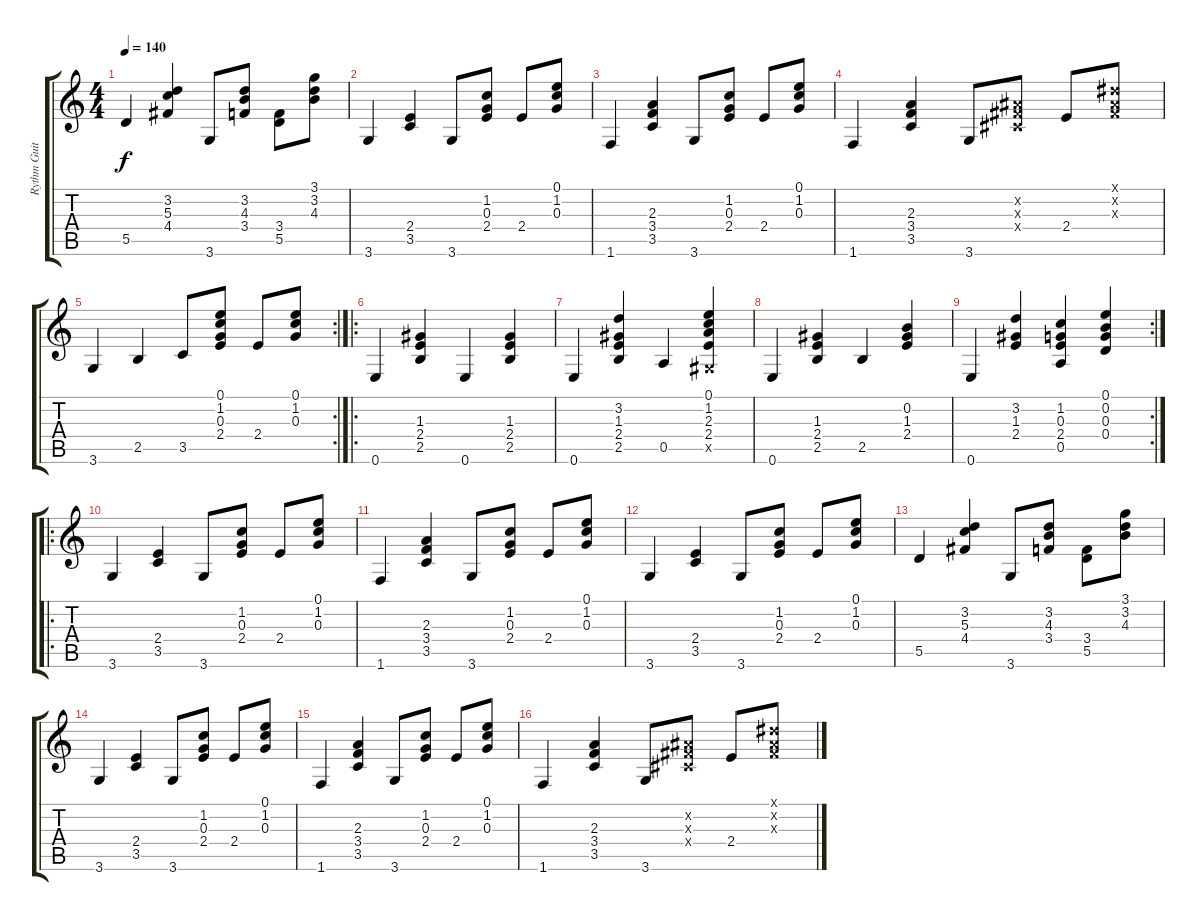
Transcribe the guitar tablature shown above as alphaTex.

\track ("Rythm Guitar" "Rythm Guit") {instrument acousticguitarsteel}
\staff {score tabs}
\tuning (E4 B3 G3 D3 A2 E2) {hide}
\ts (4 4)
\tempo 140
\clef g2
\ks c
5.5.4{dy f} (3.2 5.3 4.4).4 3.6.8 (3.2 4.3 3.4).8 (3.4 5.5).8 (3.1 3.2 4.3).8 |
3.6.4 (2.4 3.5).4 3.6.8 (1.2 0.3 2.4).8 2.4.8 (0.1 1.2 0.3).8 |
1.6.4 (2.3 3.4 3.5).4 3.6.8 (1.2 0.3 2.4).8 2.4.8 (0.1 1.2 0.3).8 |
1.6.4 (2.3 3.4 3.5).4 3.6.8 (-1.2{x} -1.3{x} -1.4{x}).8 2.4.8 (-1.1{x} -1.2{x} -1.3{x}).8 |
\rc 2
3.6.4 2.5.4 3.5.8 (0.1 1.2 0.3 2.4).8 2.4.8 (0.1 1.2 0.3).8 |
\ro
0.6.4 (1.3 2.4 2.5).4 0.6.4 (1.3 2.4 2.5).4 |
0.6.4 (3.2 1.3 2.4 2.5).4 0.5.4 (0.1 1.2 2.3 2.4 -1.5{x}).4 |
0.6.4 (1.3 2.4 2.5).4 2.5.4 (0.2 1.3 2.4).4 |
\rc 2
0.6.4 (3.2 1.3 2.4).4 (1.2 0.3 2.4 0.5).4 (0.1 0.2 0.3 0.4).4 |
\ro
3.6.4 (2.4 3.5).4 3.6.8 (1.2 0.3 2.4).8 2.4.8 (0.1 1.2 0.3).8 |
1.6.4 (2.3 3.4 3.5).4 3.6.8 (1.2 0.3 2.4).8 2.4.8 (0.1 1.2 0.3).8 |
3.6.4 (2.4 3.5).4 3.6.8 (1.2 0.3 2.4).8 2.4.8 (0.1 1.2 0.3).8 |
5.5.4 (3.2 5.3 4.4).4 3.6.8 (3.2 4.3 3.4).8 (3.4 5.5).8 (3.1 3.2 4.3).8 |
3.6.4 (2.4 3.5).4 3.6.8 (1.2 0.3 2.4).8 2.4.8 (0.1 1.2 0.3).8 |
1.6.4 (2.3 3.4 3.5).4 3.6.8 (1.2 0.3 2.4).8 2.4.8 (0.1 1.2 0.3).8 |
1.6.4 (2.3 3.4 3.5).4 3.6.8 (-1.2{x} -1.3{x} -1.4{x}).8 2.4.8 (-1.1{x} -1.2{x} -1.3{x}).8
